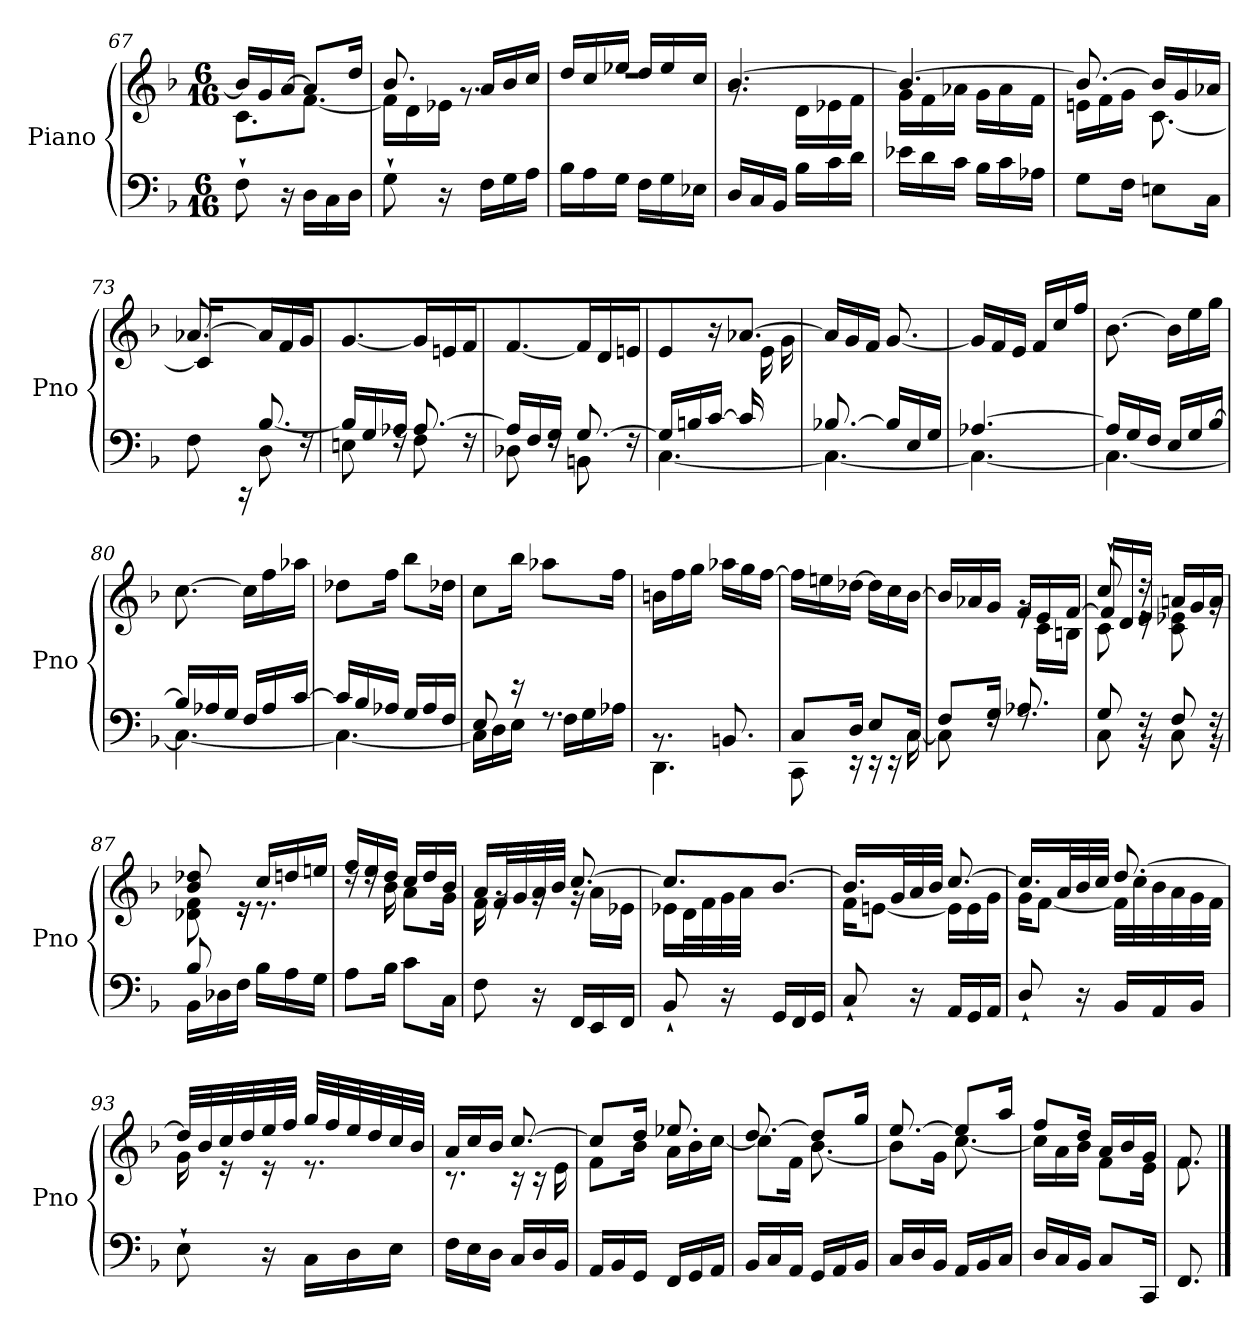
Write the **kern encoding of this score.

**kern	**kern
*part1	*part1
*staff2	*staff1
*I"Piano	*
*I'Pno	*
!!LO:PB:g=z
*clefF4	*clefG2
*k[b-]	*k[b-]
*M6/16	*M6/16
=67	=67
*	*^
8F`\	16b-/LL]	8.c\L
.	16g/	.
16r	[16a/JJ	.
16D\LL	8a/L]	[8.f\J
16C\	.	.
16D\JJ	16dd/Jk	.
=68	=68	=68
8G`\	8.b-/	16f\LL]
.	.	16d\
16r	.	16e-X\JJ
16F\LL	16a/LL	8.rg
16G\	16b-/	.
16A\JJ	16cc/JJ	.
=69	=69	=69
16B-\LL	16dd/LL	4.rdd
16A\	16cc/	.
16G\JJ	16ee-X/JJ	.
16F\LL	16dd/LL	.
16G\	16ee-/	.
16E-X\JJ	16cc/JJ	.
=70	=70	=70
16D/LL	[4.b-/	8.rg
16C/	.	.
16BB-/JJ	.	.
16B-\LL	.	16d\LL
16c\	.	16e-X\
16d\JJ	.	16f\JJ
=71	=71	=71
16e-X\LL	4.b-/_	16g\LL
16d\	.	16f\
16c\JJ	.	16a-X\JJ
16B-\LL	.	16g\LL
16c\	.	16a-\
16A-X\JJ	.	16f\JJ
=72	=72	=72
8G\L	8.b-/_	16en\LL
.	.	16f\
16F\Jk	.	16g\JJ
8En\L	16b-/LL]	[8.c\
.	16g/	.
16C\Jk	16a-X/JJ	.
!!LO:LB:g=z	!!
=73	=73	=73
*^	*	*
*	*^	*	*
16ryy	8F\	8.ryy	[8.a-X/	16c\LL]
16A-X/	.	.	.	4ryy
16B-/JJ	16rCC	.	.	.
8.ryy	[8.B-/	8D\	16a-/LL]	.
.	.	.	16f/	.
.	.	16rF	16g/JJ	16ryy
*	*v	*v	*	*
*	*	*v	*v
=74	=74	=74
16B-/LL]	8En\	[8.g/
16G/	.	.
16A-X/JJ	16rF	.
[8.A-/	8F\	16g/LL]
.	.	16en/
.	16rF	16f/JJ
=75	=75	=75
16A-/LL]	8D-X\	[8.f/
16F/	.	.
16G/JJ	16rF	.
[8.G/	8BBn\	16f/LL]
.	.	16d/
.	16rF	16en/JJ
=76	=76	=76
*	*	*^
16G/LL]	[4.C\	8e/	4ryy
16Bn/	.	.	.
[16c/JJ	.	16r	.
16c/LL]	.	[8.a-X/	.
8ryy	.	.	16e\
.	.	.	16g\JJ
*	*	*v	*v
=77	=77	=77
[8.B-X/	4.C\_	16a-/LL]
.	.	16g/
.	.	16f/JJ
16B-/LL]	.	[8.g/
16E/	.	.
16G/JJ	.	.
=78	=78	=78
[4.A-X/	4.C\_	16g/LL]
.	.	16f/
.	.	16e/JJ
.	.	16f/LL
.	.	16cc/
.	.	16ff/JJ
!!LO:LB:g=z
=79	=79	=79
16A-/LL]	4.C\_	[8.b-\
16G/	.	.
16F/JJ	.	.
16E/LL	.	16b-\LL]
16G/	.	16ee\
[16B-/JJ	.	16gg\JJ
=80	=80	=80
16B-/LL]	4.C\_	[8.cc\
16A-X/	.	.
16G/JJ	.	.
16F/LL	.	16cc\LL]
16A-/	.	16ff\
[16c/JJ	.	16aa-X\JJ
=81	=81	=81
16c/LL]	4.C\_	8dd-X\L
16B-/	.	.
16A-X/JJ	.	16ff\Jk
16G/LL	.	8bb-\L
16A-/	.	.
16F/JJ	.	16dd-X\Jk
=82	=82	=82
8E/	16C\LL]	8cc\L
.	16D\	.
16r	16E\JJ	16bb-\Jk
8.rF	16F\LL	8aa-X\L
.	16G\	.
.	16A-X\JJ	16ff\Jk
=83	=83	=83
8.rBB	4.DD\	16bn\LL
.	.	16ff\
.	.	16gg\JJ
8.BBn/	.	16aa-X\LL
.	.	16gg\
.	.	[16ff\JJ
=84	=84	=84
8C/L	8CC\	16ff\LL]
.	.	16een\
16D/Jk	16r	[16dd-X\JJ
8E/L	16r	16dd-\LL]
.	16r	16cc\
16C/Jk	[16C\	[16b-\JJ
!!LO:LB:g=z
=85	=85	=85
*	*	*^
8F/L	8C\]	16b-/LL]	8.ryy
.	.	16a-X/	.
16G/Jk	16rF	16g/JJ	.
8.A-X/	8.rF	16f/LL	16rg
.	.	16e/	16c\LL
.	.	[16f/JJ	16Bn\JJ
=86	=86	=86	=86
*	*	*	*^
8G/	8C\	8cc`/	8c\	16f/LL]
.	.	.	.	16d/
16rBB	16rF	16rdd	16re	16e/JJ
8F/	8C\	16an/LL	8c\ 8e-X\	8.ryy
.	.	16g/	.	.
16rBB	16rF	16a/JJ	16rg	.
*	*	*	*v	*v
=87	=87	=87	=87
8B-/	16BB-\LL	8b-/ 8dd-X/	8d-X\ 8f\
.	16D-X\	.	.
16ryy	16F\JJ	16re	16r
16B-\LL	8.ryy	16cc/LL	8.r
16A\	.	16ddn/	.
16G\JJ	.	16een/JJ	.
*v	*v	*	*
=88	=88	=88
8A\L	16ff/LL	16rdd
.	16ee/	16rdd
16B-\Jk	16dd/JJ	16b-\
8c\L	16cc/LL	8a\L
.	16dd/	.
16C\Jk	16b-/JJ	16g\Jk
=89	=89	=89
8F\	16a/LL	16f\
.	32f/L	16rg
.	32g/	.
16r	32a/	16rg
.	32b-/JJJ	.
16FF/LL	[8.cc/	16rg
16EE/	.	16a\LL
16FF/JJ	.	16e-X\JJ
=90	=90	=90
8BB-`/	8.cc/L]	16e-X\LL
.	.	32d\L
.	.	32f\
16r	.	32g\
.	.	32a\JJJ
16GG/LL	[8.b-/J	16b-\LLyy
16FF/	.	16d\
16GG/JJ	.	16f\JJ
!!LO:LB:g=z	!!
=91	=91	=91
8C`/	16.b-/LL]	16f\KL
.	.	[8en\J
.	32g/L	.
16r	32a/	.
.	32b-/JJJ	.
16AA/LL	[8.cc/	16e\LL]
16GG/	.	16e\
16AA/JJ	.	16g\JJ
=92	=92	=92
8D`/	16.cc/LL]	16g\KL
.	.	[8f\J
.	32a/L	.
16r	32b-/	.
.	32cc/JJJ	.
16BB-/LL	[8.dd/	32f\LLL]
.	.	32cc\
16AA/	.	32b-\
.	.	32a\
16BB-/JJ	.	32g\
.	.	32f\JJJ
=93	=93	=93
8E`\	32dd/LLL]	16g\
.	32b-/	.
.	32cc/	16r
.	32dd/	.
16r	32ee/	16r
.	32ff/JJJ	.
16C\LL	32gg/LLL	8.r
.	32ff/	.
16D\	32ee/	.
.	32dd/	.
16E\JJ	32cc/	.
.	32b-/JJJ	.
=94	=94	=94
16F\LL	16a/LL	8.r
16E\	16cc/	.
16D\JJ	16b-/JJ	.
16C/LL	[8.cc/	16r
16D/	.	16r
16BB-/JJ	.	16e\
!!LO:LB:g=z	!!
=95	=95	=95
16AA/LL	8cc/L]	8f\L
16BB-/	.	.
16GG/JJ	16dd/Jk	16b-\Jk
16FF/LL	8.ee-X/	16a\LL
16GG/	.	16b-\
16AA/JJ	.	[16cc\JJ
=96	=96	=96
16BB-/LL	[8.dd/	8cc\L]
16C/	.	.
16AA/JJ	.	16f\Jk
16GG/LL	8dd/L]	[8.b-\
16AA/	.	.
16BB-/JJ	16gg/Jk	.
=97	=97	=97
16C/LL	[8.ee/	8b-\L]
16D/	.	.
16BB-/JJ	.	16g\Jk
16AA/LL	8ee/L]	[8.cc\
16BB-/	.	.
16C/JJ	16aa/Jk	.
=98	=98	=98
*	*MM88	*
16D/LL	8ff/L	16cc\LL]
16C/	.	16a\
*	*MM84	*
16BB-/JJ	16dd/Jk	16b-\JJ
*	*MM80	*
8C/L	16a/LL	8f\L
*	*MM76	*
.	16b-/	.
*	*MM60	*
16CC/Jk	16g/JJ	16e\Jk
=99	=99	=99
*	*MM30	*
8.FF/	8.f/	8.f\
*	*v	*v
==	==
*-	*-
